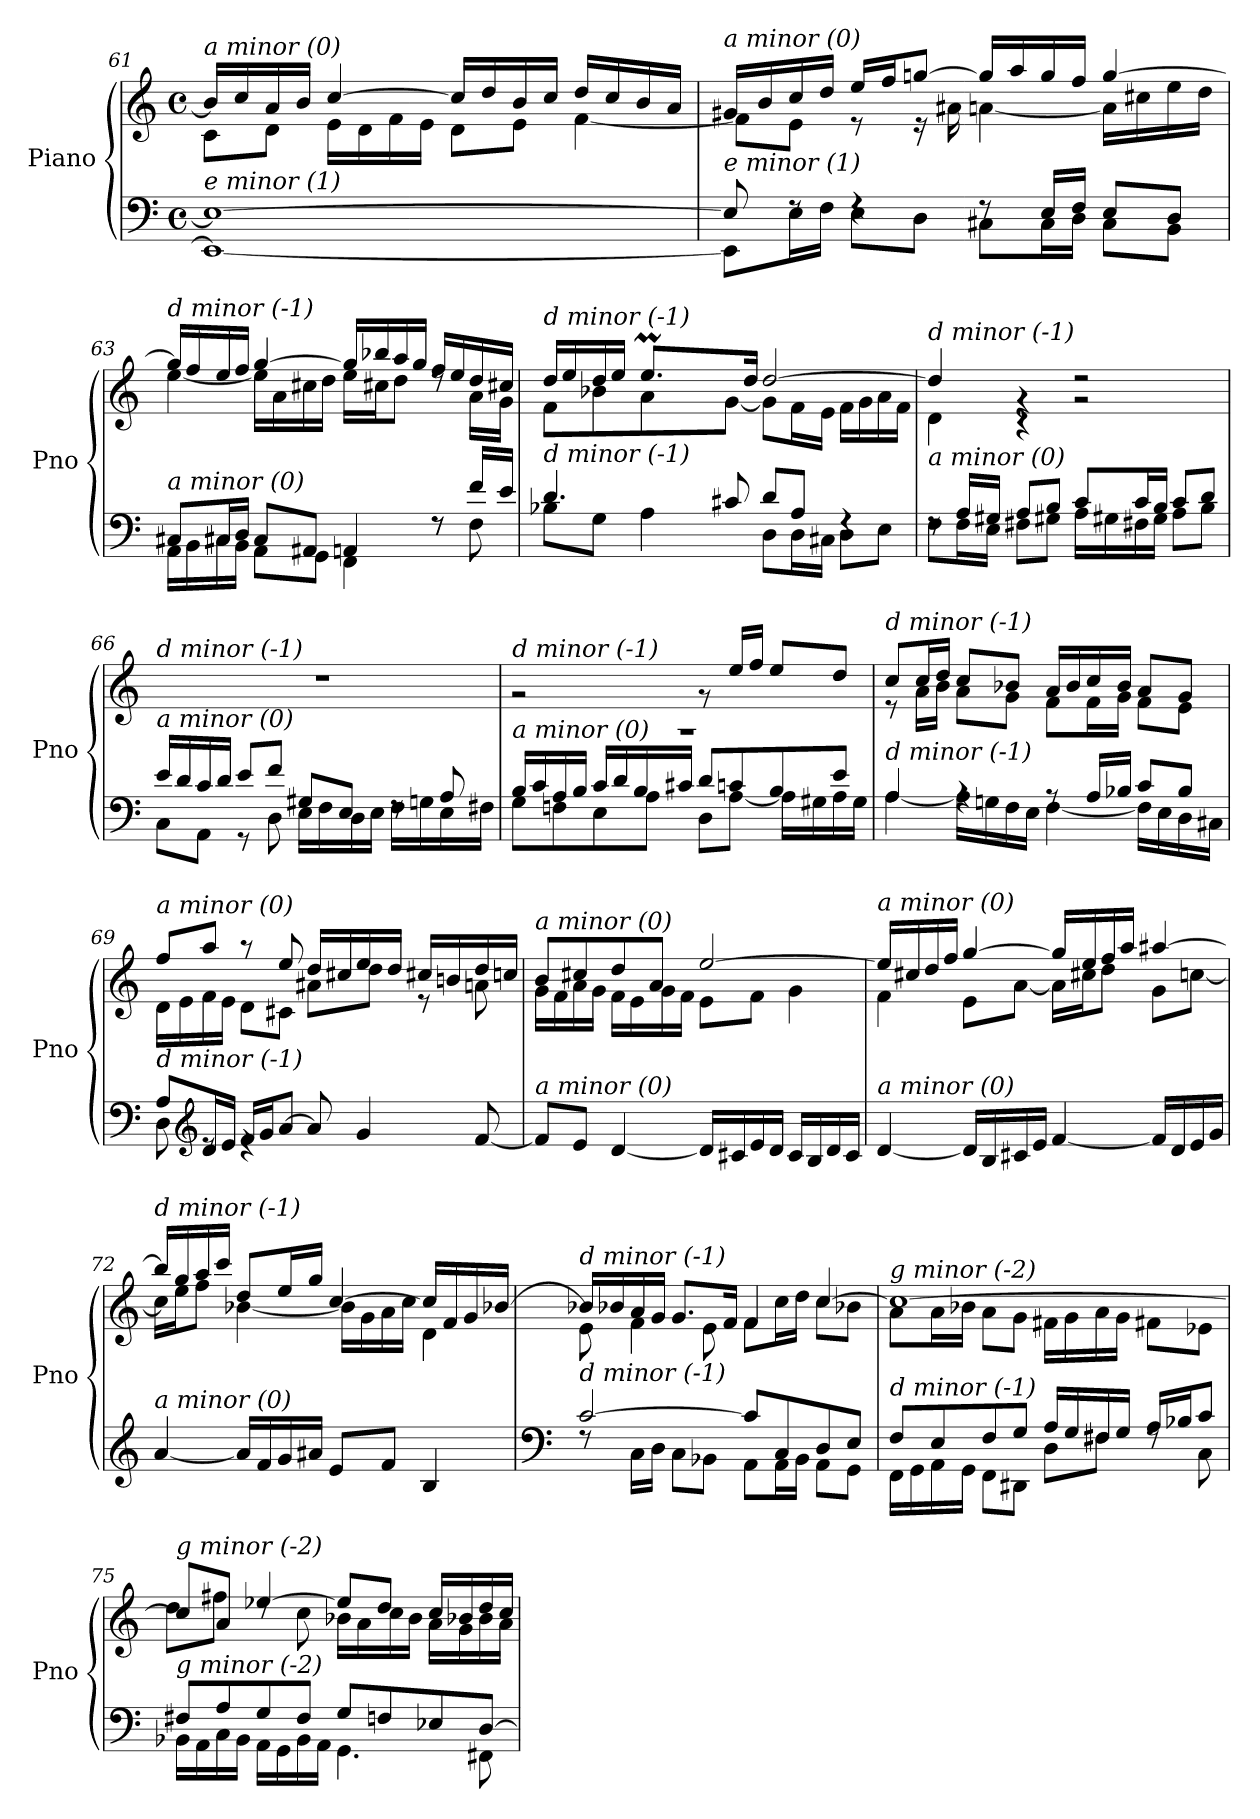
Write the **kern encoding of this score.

**kern	**kern
*part1	*part1
*staff2	*staff1
*I"Piano	*
*I'Pno	*
!!LO:LB:g=z
*clefF4	*clefG2
*k[]	*k[]
*M4/4	*M4/4
*met(c)	*met(c)
=61	=61
*^	*^
!	!	!LO:TX:i:t=a minor (0)	!
!LO:TX:i:t=e minor (1)	!	!	!
1E_	1EE_	16b/LL]	8c\L
.	.	16cc/	.
.	.	16a/	8d\J
.	.	16b/JJ	.
.	.	[4cc/	16e\LL
.	.	.	16d\
.	.	.	16f\
.	.	.	16e\JJ
.	.	16cc/LL]	8d\L
.	.	16dd/	.
.	.	16b/	8e\J
.	.	16cc/JJ	.
.	.	16dd/LL	[4f\
.	.	16cc/	.
.	.	16b/	.
.	.	16a/JJ	.
!!LO:LB:g=z	!!
=62	=62	=62	=62
!	!	!LO:TX:i:t=a minor (0)	!
!LO:TX:i:t=e minor (1)	!	!	!
8E/]	8EE\L]	16g#X/LL	8f\L]
.	.	16b/	.
8rF	16E\L	16cc/	8e\J
.	16F\JJ	16dd/JJ	.
4rF	8E\L	16ee/LL	8r
.	.	16ff/J	.
.	8D\J	[8ggn/J	16r
.	.	.	16a#Xi\
8rF	8C#X\L	16gg/LL]	[4a\
.	.	16aa/	.
16E/LL	16C#\L	16gg/	.
16F/JJ	16D\JJ	16ff/JJ	.
8E/L	8C#\L	[4gg/	16a\LL]
.	.	.	16cc#X\
8D/J	8BB\J	.	16ee\
.	.	.	16dd\JJ
=63	=63	=63	=63
!	!	!LO:TX:i:t=d minor (-1)	!
!LO:TX:i:t=a minor (0)	!	!	!
8C#X/L	16AA\LL	16gg/LL]	[4ee\
.	16BB\	16ff/	.
16C#X/L	16C#X\	16ee/	.
16D/JJ	16BB\JJ	16ff/JJ	.
8C#/L	8AA\L	[4gg/	16ee\LL]
.	.	.	16a\
8AA#Xi/J	8GG\J	.	16cc#X\
.	.	.	16dd\JJ
4AA/	4FF\	16gg/LL]	16ee\LL
.	.	16bb-X/	16cc#X\J
.	.	16aa/	8dd\J
.	.	16gg/JJ	.
8rF	8rF	16ff/LL	8rdd
.	.	16ee/	.
16f/LL	8F\	16dd/	16a\LL
16e/JJ	.	16cc#X/JJ	16g\JJ
!!LO:PB:g=z
=64	=64	=64	=64
*	*^	*	*^
!	!	!	!LO:TX:i:t=d minor (-1)	!	!
!LO:TX:i:t=d minor (-1)	!	!	!	!	!
4ryy	4.d/	8B-X\L	16dd/LL	8f\L	4ryy
.	.	.	16ee/	.	.
.	.	8G\J	16dd/	8b-X\	.
.	.	.	16ee/JJ	.	.
8.ryy	.	4A\	8.eem/L	8a\	32ffyy
.	.	.	.	.	32eeyy
.	.	.	.	.	32ffyy
.	.	.	.	.	16.eeyy
.	8c#X/	.	.	[8g\J	.
2ryy	.	.	16dd/Jk	.	2ryy
.	8d/L	8D\L	[2dd/	8g\L]	.
.	8A/J	16D\L	.	16f\L	.
.	.	16C#X\JJ	.	16e\JJ	.
.	4rF	8D\L	.	16f\LL	.
.	.	.	.	16g\	.
.	.	8E\J	.	16a\	.
16ryy	.	.	.	16f\JJ	16ryy
*	*v	*v	*	*	*
!!LO:LB:g=z
=65	=65	=65	=65	=65
!	!	!LO:TX:i:t=d minor (-1)	!	!
!LO:TX:i:t=a minor (0)	!	!	!	!
*	*	*	*v	*v
8rF	8F\L	4dd/]	4d\
16A/LL	16F\L	.	.
16G#X/JJ	16E\JJ	.	.
8A/L	8F#X\L	4rg	4r
8B/J	8G#X\J	.	.
8c/L	16A\LL	2rg	2rdd
.	16G#X\	.	.
16c/L	16F#X\	.	.
16B/JJ	16G#\JJ	.	.
8c/L	8A\L	.	.
8d/J	8B\J	.	.
*	*	*v	*v
=66	=66	=66
!	!	!LO:TX:i:t=d minor (-1)
!LO:TX:i:t=a minor (0)	!	!
16e/LL	8C\L	1rdd
16d/	.	.
16c/	8AA\J	.
16d/JJ	.	.
8e/L	8r	.
8f/J	8D\	.
8G#X/L	16E\LL	.
.	16F\	.
8E/J	16D\	.
.	16E\JJ	.
8rF	16F\LL	.
.	16Gn\	.
8A/	16E\	.
.	16F#X\JJ	.
!!LO:LB:g=z
=67	=67	=67
*	*	*^
!	!	!LO:TX:i:t=d minor (-1)	!
!LO:TX:i:t=a minor (0)	!	!	!
16B/LL	8G\L	1rA	2r
16c/	.	.	.
16A/	8Fn\	.	.
16B/JJ	.	.	.
16c/LL	8E\	.	.
16d/	.	.	.
16B/	8A\J	.	.
16c#X/JJ	.	.	.
8d/L	8D\L	.	8r
8cn/	[8A\J	.	16ee/LL
.	.	.	16ff/JJ
8B/	16A\LL]	.	8ee/L
.	16G#X\	.	.
8e/J	16A\	.	8dd/J
.	16G#\JJ	.	.
!!LO:LB:g=z	!!
=68	=68	=68	=68
!	!	!LO:TX:i:t=d minor (-1)	!
!LO:TX:i:t=d minor (-1)	!	!	!
4A/	[4A\	8cc/L	8r
.	.	16cc/L	16a\LL
.	.	16dd/JJ	16b\JJ
4rA	16A\LL]	8cc/L	8a\L
.	16Gn\	.	.
.	16F\	8b-X/J	8g\J
.	16E\JJ	.	.
8rA	[4F\	16a/LL	8f\L
.	.	16b-/	.
16A/LL	.	16cc/	16f\L
16B-X/JJ	.	16b-/JJ	16g\JJ
8c/L	16F\LL]	8a/L	8f\L
.	16E\	.	.
8B-/J	16D\	8g/J	8e\J
.	16C#X\JJ	.	.
=69	=69	=69	=69
*	*	*	*^
!	!	!LO:TX:i:t=a minor (0)	!	!
!LO:TX:i:t=d minor (-1)	!	!	!	!
8A/L	8D\	8ff/L	16d\LL	2ryy
.	.	.	16e\	.
*clefG2	*	*	*	*
16d/L	8re	8aa/J	16f\	.
16e/JJ	.	.	16e\JJ	.
16f/LL	4re	8r	8d\L	.
16g/J	.	.	.	.
[8a/J	.	8ee/	8c#X\J	.
8a/]	2ryy	16dd/LL	8a#Xi\L	2ryy
.	.	16cc#X/	.	.
4g/	.	16ee/	8dd\J	.
.	.	16dd/JJ	.	.
.	.	16cc#X/LL	8r	.
.	.	16bn/	.	.
[8f/	.	16dd/	8a\	.
.	.	16ccn/JJ	.	.
*v	*v	*	*	*
*	*	*v	*v
!!LO:LB:g=z
=70	=70	=70
!	!LO:TX:i:t=a minor (0)	!
!LO:TX:i:t=a minor (0)	!	!
8f/L]	8b/L	16g\LL
.	.	16f\
8e/J	8cc#X/	16a\
.	.	16g\JJ
[4d/	8dd/	16f\LL
.	.	16e\
.	8a/J	16g\
.	.	16f\JJ
16d/LL]	[2ee/	8e\L
16c#X/	.	.
16e/	.	8f\J
16d/JJ	.	.
16c#/LL	.	4g\
16B/	.	.
16d/	.	.
16c#/JJ	.	.
!!LO:LB:g=z	!!
=71	=71	=71
!	!LO:TX:i:t=a minor (0)	!
!LO:TX:i:t=a minor (0)	!	!
[4d/	16ee/LL]	4f\
.	16cc#X/	.
.	16dd/	.
.	16ff/JJ	.
16d/LL]	[4gg/	8e\L
16B/	.	.
16c#X/	.	[8a\J
16e/JJ	.	.
[4f/	16gg/LL]	16a\LL]
.	16ee/	16cc#X\J
.	16ff/	8dd\J
.	16aa/JJ	.
16f/LL]	[4aa#Xi/	8g\L
16d/	.	.
16e/	.	[8ccn\J
16g/JJ	.	.
=72	=72	=72
!	!LO:TX:i:t=d minor (-1)	!
!LO:TX:i:t=a minor (0)	!	!
[4a/	16bb-/LL]	16cc\LL]
.	16gg/	16ee\J
.	16aa/	8ff\J
.	16ccc/JJ	.
16a/LL]	8dd/L	[4b-X\
16f/	.	.
16g/	16ee/L	.
16a#Xi/JJ	16gg/JJ	.
8e/L	[4cc/	16b-\LL]
.	.	16g\
8f/J	.	16a\
.	.	16cc\JJ
4B/	16cc/LL]	4d\
.	16f/	.
.	16g/	.
.	[16b-X/JJ	.
!!LO:PB:g=z	!!
=73	=73	=73
*clefF4	*	*
*^	*	*
!	!	!LO:TX:i:t=d minor (-1)	!
!LO:TX:i:t=d minor (-1)	!	!	!
[2c/	8rF	16b-X/LL]	8e\
.	.	16b-X/	.
.	16C\LL	16a/	4f\
.	16D\JJ	16g/JJ	.
.	8C\L	8.g/L	.
.	8BB-X\J	.	8e\
.	.	16f/Jk	.
8c/L]	8AA\L	4f/	8f\L
8C/	16AA\L	.	16cc\L
.	16BB-\JJ	.	16dd\JJ
8D/	8AA\L	[4cc/	8cc\L
8E/J	8GG\J	.	8b-X\J
!!LO:LB:g=z	!!
=74	=74	=74	=74
!	!	!LO:TX:i:t=g minor (-2)	!
!LO:TX:i:t=d minor (-1)	!	!	!
8F/L	16FF\LL	1cc_	8a\L
.	16GG\	.	.
8E/	16AA\	.	16a\L
.	16GG\JJ	.	16b-X\JJ
8F/	8FF\L	.	8a\L
8G/J	8DD#Xi\J	.	8g\J
16A/LL	8D\L	.	16f#X\LL
16G/	.	.	16g\
16F#X/	8F#X\J	.	16a\
16G/JJ	.	.	16g\JJ
16A/LL	8rF	.	8f#X\L
16B-X/J	.	.	.
8c/J	8C\	.	8e-X\J
=75	=75	=75	=75
!	!	!LO:TX:i:t=g minor (-2)	!
!LO:TX:i:t=g minor (-2)	!	!	!
8F#X/L	16BB-X\LL	8cc/L]	8dd\L
.	16AA\	.	.
8A/	16C\	8a/J	8ff#X\J
.	16BB-\JJ	.	.
8G/	16AA\LL	[4ee-X/	8rdd
.	16GG\	.	.
8F#/J	16BB-\	.	8cc\
.	16AA\JJ	.	.
8G/L	4.GG\	8ee-/L]	16b-X\LL
.	.	.	16a\
8Fn/	.	8dd/J	16cc\
.	.	.	16b-\JJ
8E-X/	.	16cc/LL	16a\LL
.	.	16b-X/	16g\
[8D/J	8FF#X\	16dd/	16b-\
.	.	16cc/JJ	16a\JJ
*v	*v	*	*
*	*v	*v
=	=
*-	*-
